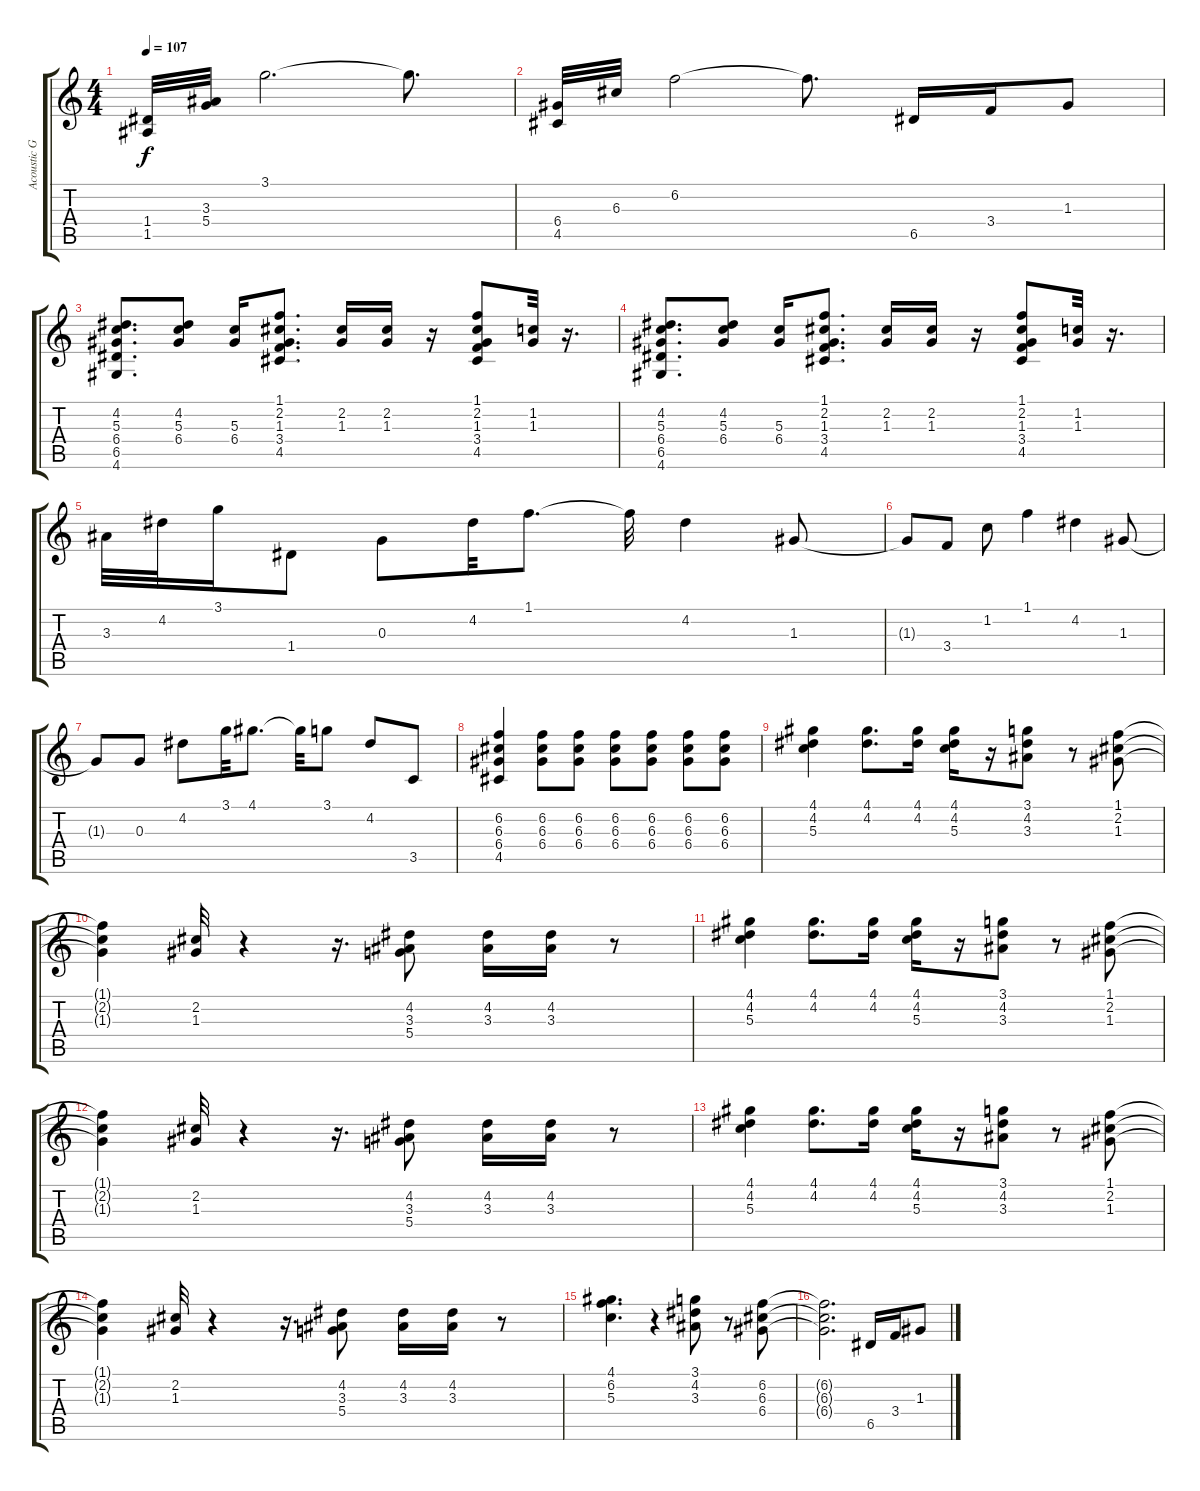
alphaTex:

\track ("Acoustic Guitar" "Acoustic G") {instrument acousticguitarsteel}
\staff {score tabs}
\tuning (E4 B3 G3 D3 A2 E2) {hide}
\ts (4 4)
\tempo 107
\clef g2
\ks c
(1.4 1.5).32{dy f} (3.3 5.4).32 3.1.2{d} 3.1{t}.8{d} |
(6.4 4.5).32 6.3.32 6.2.2 6.2{t}.8{d} 6.5.16 3.4.16 1.3.8 |
(4.2 5.3 6.4 6.5 4.6).8{d} (4.2 5.3 6.4).8 (5.3 6.4).16 (1.1 2.2 1.3 3.4 4.5).8{d} (2.2 1.3).16 (2.2 1.3).16 r.16 (1.1 2.2 1.3 3.4 4.5).8 (1.2 1.3).32 r.16{d} |
(4.2 5.3 6.4 6.5 4.6).8{d} (4.2 5.3 6.4).8 (5.3 6.4).16 (1.1 2.2 1.3 3.4 4.5).8{d} (2.2 1.3).16 (2.2 1.3).16 r.16 (1.1 2.2 1.3 3.4 4.5).8 (1.2 1.3).32 r.16{d} |
3.3.32 4.2.32 3.1.16 1.4.8{volume 13} 0.3.8 4.2.32 1.1.8{d} 1.1{t}.32 4.2.4 1.3.8 |
1.3{t}.8 3.4.8 1.2.8 1.1.4 4.2.4 1.3.8 |
1.3{t}.8 0.3.8 4.2.8 3.1.32 4.1.8{d} 4.1{t}.32 3.1.8 4.2.8 3.5.8 |
(6.2 6.3 6.4 4.5).4{volume 11} (6.2 6.3 6.4).8 (6.2 6.3 6.4).8 (6.2 6.3 6.4).8 (6.2 6.3 6.4).8 (6.2 6.3 6.4).8 (6.2 6.3 6.4).8 |
(4.1 4.2 5.3).4 (4.1 4.2).8{d} (4.1 4.2).16 (4.1 4.2 5.3).16 r.16 (3.1 4.2 3.3).8 r.8 (1.1 2.2 1.3).8 |
(1.1{t} 2.2{t} 1.3{t}).4 (2.2 1.3).32 r.4 r.16{d} (4.2 3.3 5.4).8 (4.2 3.3).16 (4.2 3.3).16 r.8 |
(4.1 4.2 5.3).4 (4.1 4.2).8{d} (4.1 4.2).16 (4.1 4.2 5.3).16 r.16 (3.1 4.2 3.3).8 r.8 (1.1 2.2 1.3).8 |
(1.1{t} 2.2{t} 1.3{t}).4 (2.2 1.3).32 r.4 r.16{d} (4.2 3.3 5.4).8 (4.2 3.3).16 (4.2 3.3).16 r.8 |
(4.1 4.2 5.3).4 (4.1 4.2).8{d} (4.1 4.2).16 (4.1 4.2 5.3).16 r.16 (3.1 4.2 3.3).8 r.8 (1.1 2.2 1.3).8 |
(1.1{t} 2.2{t} 1.3{t}).4 (2.2 1.3).32 r.4 r.16{d} (4.2 3.3 5.4).8 (4.2 3.3).16 (4.2 3.3).16 r.8 |
(4.1 6.2 5.3).4{d} r.4 (3.1 4.2 3.3).8 r.8 (6.2 6.3 6.4).8 |
(6.2{t} 6.3{t} 6.4{t}).2{d} 6.5.16 3.4.16 1.3.8
